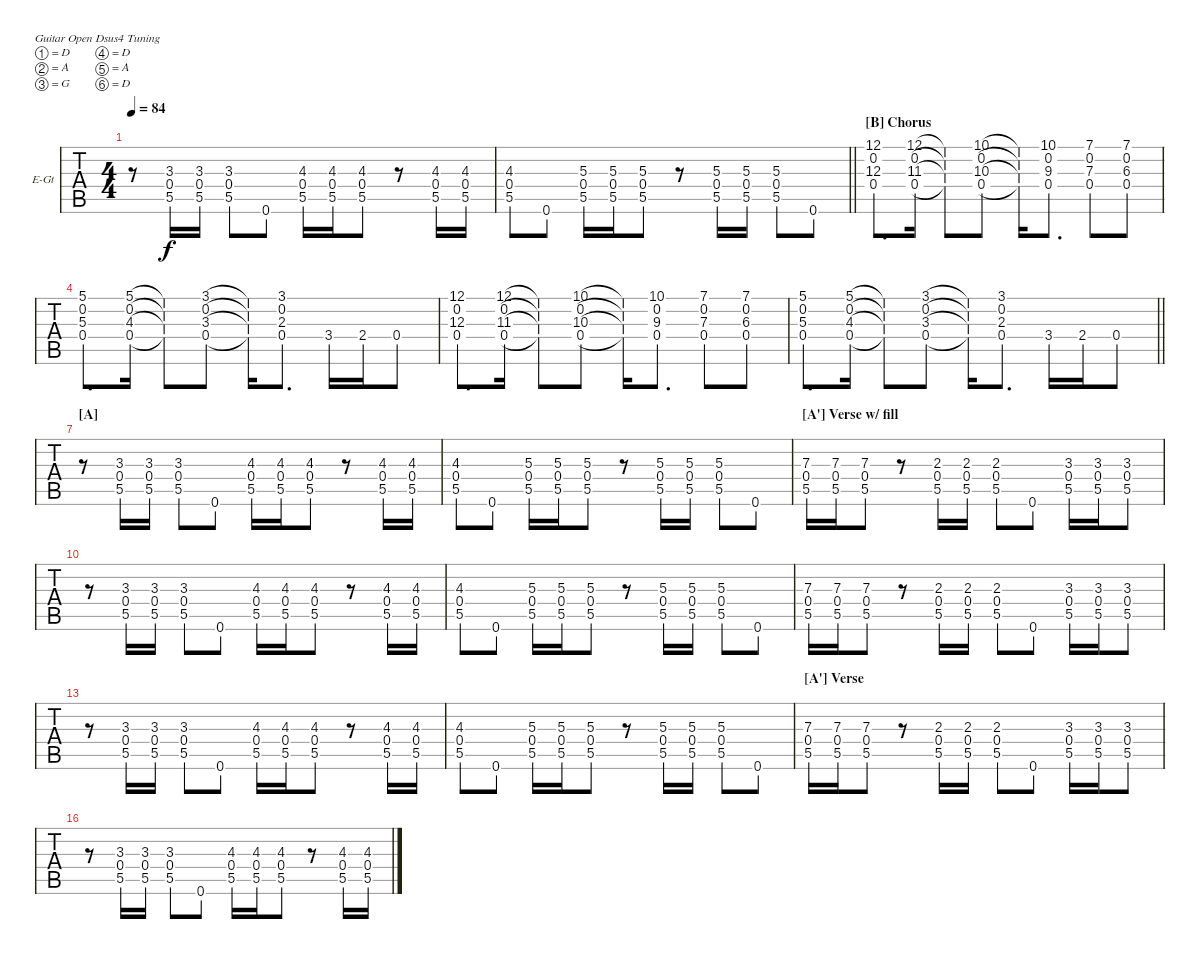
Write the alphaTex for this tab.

\bracketExtendMode nobrackets
\firstSystemTrackNameOrientation horizontal
\otherSystemsTrackNameOrientation horizontal
\defaultBarNumberDisplay FirstOfSystem
\track ("Electric Guitar" "E-Gt") {instrument distortionguitar}
\staff {tabs}
\tuning (D4 A3 G3 D3 A2 D2)
\ts (4 4)
\tempo 84
\clef g2
\scale
0.333333
\ks d
r.8{dy f} (3.3 0.4 5.5).16 (3.3 0.4 5.5).16 (3.3 0.4 5.5).8 0.6.8 (4.3 0.4 5.5).16 (4.3 0.4 5.5).16 (4.3 0.4 5.5).8 r.8 (4.3 0.4 5.5).16 (4.3 0.4 5.5).16 |
\scale
0.333333
\barLineRight lightlight
(4.3 0.4 5.5).8 0.6.8 (5.3 0.4 5.5).16 (5.3 0.4 5.5).16 (5.3 0.4 5.5).8 r.8 (5.3 0.4 5.5).16 (5.3 0.4 5.5).16 (5.3 0.4 5.5).8 0.6.8 |
\section ("B" "Chorus")
\scale
0.333333 (12.1 0.2 12.3 0.4).8{d} (12.1 0.2 11.3 0.4).16 (12.1{t} 0.2{t} 11.3{t} 0.4{t}).8 (10.1 0.2 10.3 0.4).8 (10.1{t} 0.2{t} 10.3{t} 0.4{t}).16 (10.1 0.2 9.3 0.4).8{d} (7.1 0.2 7.3 0.4).8 (7.1 0.2 6.3 0.4).8 |
\scale
0.333333 (5.1 0.2 5.3 0.4).8{d} (5.1 0.2 4.3 0.4).16 (5.1{t} 0.2{t} 4.3{t} 0.4{t}).8 (3.1 0.2 3.3 0.4).8 (3.1{t} 0.2{t} 3.3{t} 0.4{t}).16 (3.1 0.2 2.3 0.4).8{d} 3.4.16 2.4.16 0.4.8 |
\scale
0.333333 (12.1 0.2 12.3 0.4).8{d} (12.1 0.2 11.3 0.4).16 (12.1{t} 0.2{t} 11.3{t} 0.4{t}).8 (10.1 0.2 10.3 0.4).8 (10.1{t} 0.2{t} 10.3{t} 0.4{t}).16 (10.1 0.2 9.3 0.4).8{d} (7.1 0.2 7.3 0.4).8 (7.1 0.2 6.3 0.4).8 |
\scale
0.333333
\barLineRight lightlight
(5.1 0.2 5.3 0.4).8{d} (5.1 0.2 4.3 0.4).16 (5.1{t} 0.2{t} 4.3{t} 0.4{t}).8 (3.1 0.2 3.3 0.4).8 (3.1{t} 0.2{t} 3.3{t} 0.4{t}).16 (3.1 0.2 2.3 0.4).8{d} 3.4.16 2.4.16 0.4.8 |
\section ("A" "")
\scale
0.333333 r.8 (3.3 0.4 5.5).16 (3.3 0.4 5.5).16 (3.3 0.4 5.5).8 0.6.8 (4.3 0.4 5.5).16 (4.3 0.4 5.5).16 (4.3 0.4 5.5).8 r.8 (4.3 0.4 5.5).16 (4.3 0.4 5.5).16 |
\scale
0.333333 (4.3 0.4 5.5).8 0.6.8 (5.3 0.4 5.5).16 (5.3 0.4 5.5).16 (5.3 0.4 5.5).8 r.8 (5.3 0.4 5.5).16 (5.3 0.4 5.5).16 (5.3 0.4 5.5).8 0.6.8 |
\section ("A'" "Verse w/ fill")
\scale
0.333333 (7.3 0.4 5.5).16 (7.3 0.4 5.5).16 (7.3 0.4 5.5).8 r.8 (2.3 0.4 5.5).16 (2.3 0.4 5.5).16 (2.3 0.4 5.5).8 0.6.8 (3.3 0.4 5.5).16 (3.3 0.4 5.5).16 (3.3 0.4 5.5).8 |
\scale
0.333333 r.8 (3.3 0.4 5.5).16 (3.3 0.4 5.5).16 (3.3 0.4 5.5).8 0.6.8 (4.3 0.4 5.5).16 (4.3 0.4 5.5).16 (4.3 0.4 5.5).8 r.8 (4.3 0.4 5.5).16 (4.3 0.4 5.5).16 |
\scale
0.333333 (4.3 0.4 5.5).8 0.6.8 (5.3 0.4 5.5).16 (5.3 0.4 5.5).16 (5.3 0.4 5.5).8 r.8 (5.3 0.4 5.5).16 (5.3 0.4 5.5).16 (5.3 0.4 5.5).8 0.6.8 |
\scale
0.333333 (7.3 0.4 5.5).16 (7.3 0.4 5.5).16 (7.3 0.4 5.5).8 r.8 (2.3 0.4 5.5).16 (2.3 0.4 5.5).16 (2.3 0.4 5.5).8 0.6.8 (3.3 0.4 5.5).16 (3.3 0.4 5.5).16 (3.3 0.4 5.5).8 |
\scale
0.333333 r.8 (3.3 0.4 5.5).16 (3.3 0.4 5.5).16 (3.3 0.4 5.5).8 0.6.8 (4.3 0.4 5.5).16 (4.3 0.4 5.5).16 (4.3 0.4 5.5).8 r.8 (4.3 0.4 5.5).16 (4.3 0.4 5.5).16 |
\scale
0.333333 (4.3 0.4 5.5).8 0.6.8 (5.3 0.4 5.5).16 (5.3 0.4 5.5).16 (5.3 0.4 5.5).8 r.8 (5.3 0.4 5.5).16 (5.3 0.4 5.5).16 (5.3 0.4 5.5).8 0.6.8 |
\section ("A'" "Verse")
\scale
0.333333 (7.3 0.4 5.5).16 (7.3 0.4 5.5).16 (7.3 0.4 5.5).8 r.8 (2.3 0.4 5.5).16 (2.3 0.4 5.5).16 (2.3 0.4 5.5).8 0.6.8 (3.3 0.4 5.5).16 (3.3 0.4 5.5).16 (3.3 0.4 5.5).8 |
\scale
0.333333 r.8 (3.3 0.4 5.5).16 (3.3 0.4 5.5).16 (3.3 0.4 5.5).8 0.6.8 (4.3 0.4 5.5).16 (4.3 0.4 5.5).16 (4.3 0.4 5.5).8 r.8 (4.3 0.4 5.5).16 (4.3 0.4 5.5).16
